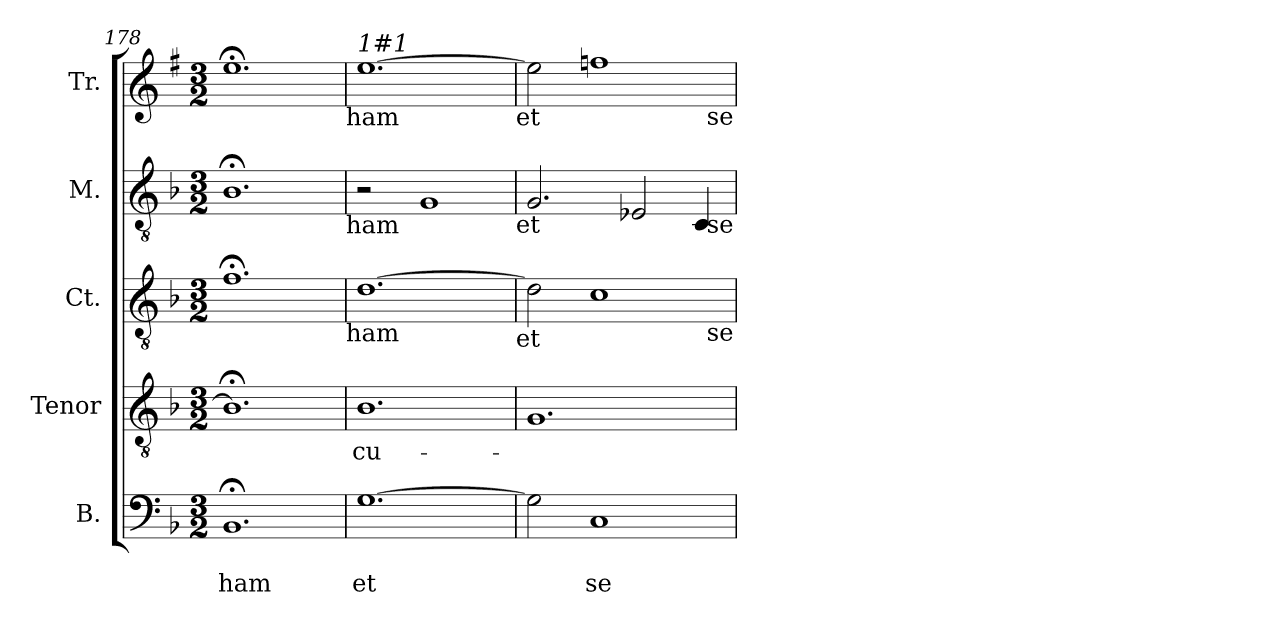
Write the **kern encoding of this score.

**kern	**text	**text	**kern	**text	**kern	**kern	**kern
*part5	*part5	*part5	*part4	*part4	*part3	*part2	*part1
*staff5	*staff5	*staff5	*staff4	*staff4	*staff3	*staff2	*staff1
*I"B.	*	*	*I"Tenor	*	*I"Ct.	*I"M.	*I"Tr.
*I'B.	*	*	*I'T.	*	*I'Ct.	*I'M.	*I'Tr.
*clefF4	*	*	*clefGv2	*	*clefGv2	*clefGv2	*clefG2
*	*	*	*	*	*	*	*ITrd1c2
*k[b-]	*	*	*k[b-]	*	*k[b-]	*k[b-]	*k[b-]
*F:	*	*	*F:	*	*F:	*F:	*F:
*M3/2	*	*	*M3/2	*	*M3/2	*M3/2	*M3/2
=178	=178	=178	=178	=178	=178	=178	=178
!	!	!LO:LY:b	!	!	!	!	!
1.BB-;	.	-ham	1.B-;<]	.	1.f;<	1.B-;<	1.dd;<
!	!	!	!	!	!	!	!LO:TX:b:t=ham
!	!	!	!	!	!	!LO:TX:b:t=ham	!
!	!	!	!	!	!LO:TX:b:t=ham	!	!
!!LO:LB:g=z
=179	=179	=179	=179	=179	=179	=179	=179
!	!	!	!	!	!	!	!LO:TX:a:i:t=1#1
!	!	!LO:LY:b	!	!LO:LY:b	!	!	!
[>1.G	.	et	1.B-	-cu-	[>1.d	2r	[>1.dd
.	.	.	.	.	.	1G	.
!	!	!	!	!	!	!	!LO:TX:b:t=et
!	!	!	!	!	!	!LO:TX:b:t=et	!
!	!	!	!	!	!LO:TX:b:t=et	!	!
=180	=180	=180	=180	=180	=180	=180	=180
2G\]	.	.	1.G	.	2d\]	2.G/	2dd\]
!	!	!LO:LY:b	!	!	!	!	!
1C	.	se-	.	.	1c	.	1ee-X
.	.	.	.	.	.	2E-/	.
.	.	.	.	.	.	4C/	.
!	!	!	!	!	!	!	!LO:TX:b:t=se
!	!	!	!	!	!	!LO:TX:b:t=se	!
!	!	!	!	!	!LO:TX:b:t=se	!	!
=	=	=	=	=	=	=	=
*-	*-	*-	*-	*-	*-	*-	*-
